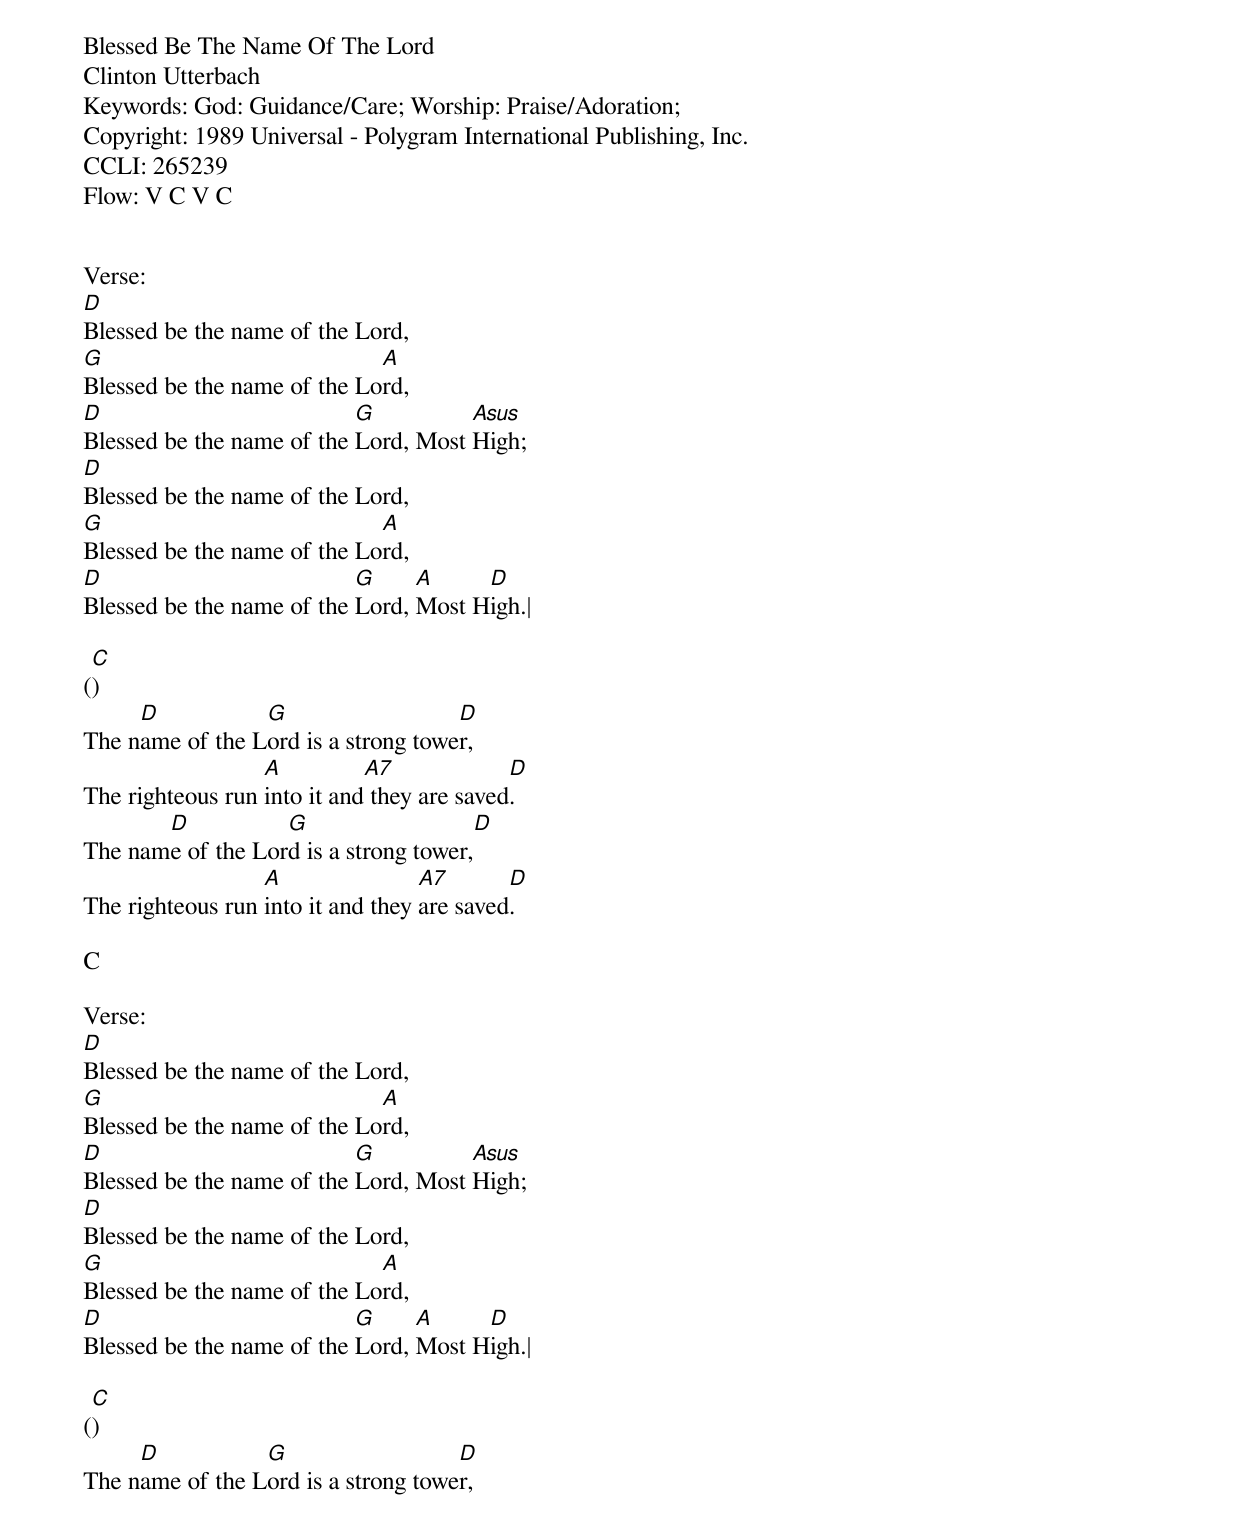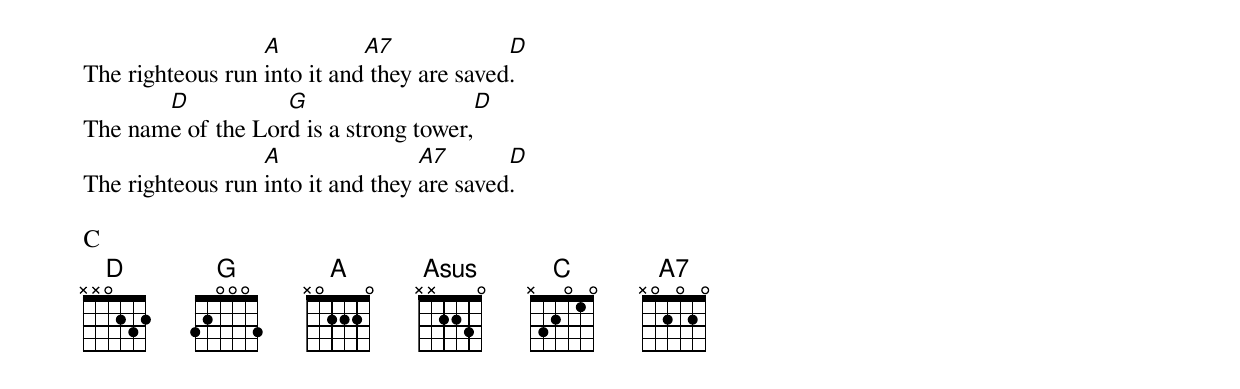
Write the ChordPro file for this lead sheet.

Blessed Be The Name Of The Lord
Clinton Utterbach
Keywords: God: Guidance/Care; Worship: Praise/Adoration;
Copyright: 1989 Universal - Polygram International Publishing, Inc.
CCLI: 265239
Flow: V C V C


Verse:
[D]Blessed be the name of the Lord,
[G]Blessed be the name of the Lo[A]rd,
[D]Blessed be the name of the [G]Lord, Most [Asus]High;
[D]Blessed be the name of the Lord,
[G]Blessed be the name of the Lo[A]rd,
[D]Blessed be the name of the [G]Lord, [A]Most H[D]igh.|

([C])
The n[D]ame of the L[G]ord is a strong towe[D]r,
The righteous run [A]into it and[A7] they are saved[D].
The nam[D]e of the Lor[G]d is a strong tower,[D]
The righteous run [A]into it and they [A7]are saved[D].

C

Verse:
[D]Blessed be the name of the Lord,
[G]Blessed be the name of the Lo[A]rd,
[D]Blessed be the name of the [G]Lord, Most [Asus]High;
[D]Blessed be the name of the Lord,
[G]Blessed be the name of the Lo[A]rd,
[D]Blessed be the name of the [G]Lord, [A]Most H[D]igh.|

([C])
The n[D]ame of the L[G]ord is a strong towe[D]r,
The righteous run [A]into it and[A7] they are saved[D].
The nam[D]e of the Lor[G]d is a strong tower,[D]
The righteous run [A]into it and they [A7]are saved[D].

C
